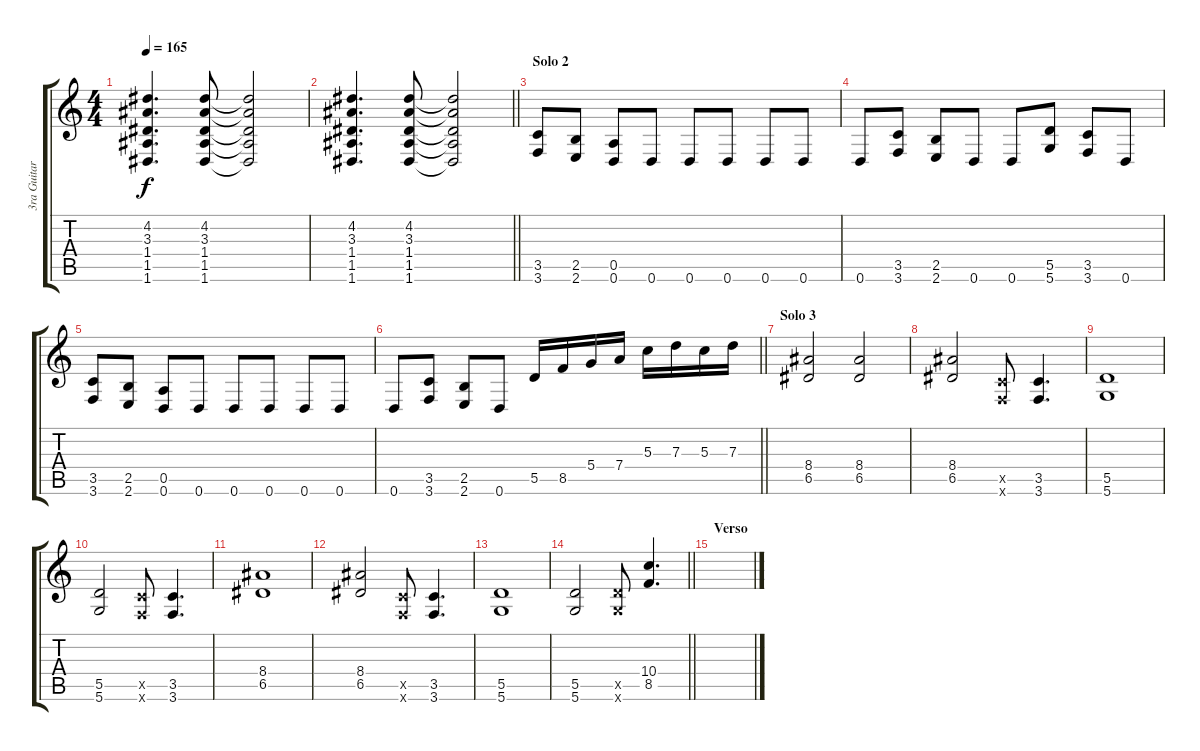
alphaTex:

\track ("3ra Guitarra" "3ra Guitar") {instrument distortionguitar}
\staff {score tabs}
\tuning (E4 B3 G3 D3 A2 D2) {hide}
\ts (4 4)
\tempo 165
\clef g2
\ks c
(4.2 3.3 1.4 1.5 1.6).4{d dy f} (4.2 3.3 1.4 1.5 1.6).8 (4.2{t} 3.3{t} 1.4{t} 1.5{t} 1.6{t}).2 |
\barLineRight lightlight
(4.2 3.3 1.4 1.5 1.6).4{d} (4.2 3.3 1.4 1.5 1.6).8 (4.2{t} 3.3{t} 1.4{t} 1.5{t} 1.6{t}).2 |
\section ("" "Solo 2")
(3.5 3.6).8 (2.5 2.6).8 (0.5 0.6).8 0.6.8 0.6.8 0.6.8 0.6.8 0.6.8 |
0.6.8 (3.5 3.6).8 (2.5 2.6).8 0.6.8 0.6.8 (5.5 5.6).8 (3.5 3.6).8 0.6.8 |
(3.5 3.6).8 (2.5 2.6).8 (0.5 0.6).8 0.6.8 0.6.8 0.6.8 0.6.8 0.6.8 |
\barLineRight lightlight
0.6.8 (3.5 3.6).8 (2.5 2.6).8 0.6.8 5.5.16 8.5.16 5.4.16 7.4.16 5.3.16 7.3.16 5.3.16 7.3.16 |
\section ("" "Solo 3")
(8.4 6.5).2 (8.4 6.5).2 |
(8.4 6.5).2 (3.5{x} 3.6{x}).8 (3.5 3.6).4{d} |
(5.5 5.6).1 |
(5.5 5.6).2 (3.5{x} 3.6{x}).8 (3.5 3.6).4{d} |
(8.4 6.5).1 |
(8.4 6.5).2 (3.5{x} 3.6{x}).8 (3.5 3.6).4{d} |
(5.5 5.6).1 |
\barLineRight lightlight
(5.5 5.6).2 (5.5{x} 5.6{x}).8 (10.4 8.5).4{d} |
\section ("" "Verso")
